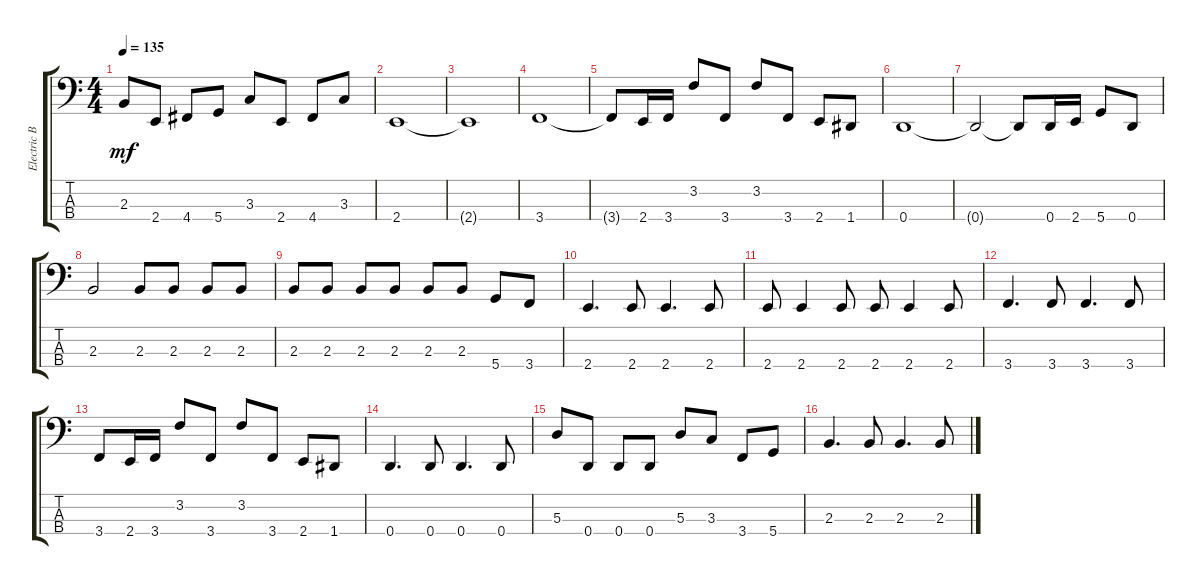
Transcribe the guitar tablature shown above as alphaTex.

\track ("Electric Bass" "Electric B") {instrument electricbassfinger}
\staff {score tabs}
\tuning (G2 D2 A1 D1) {hide}
\ts (4 4)
\tempo 135
\clef f4
\ks c
2.3.8{dy mf} 2.4.8 4.4.8 5.4.8 3.3.8 2.4.8 4.4.8 3.3.8 |
2.4.1 |
2.4{t}.1 |
3.4.1 |
3.4{t}.8 2.4.16 3.4.16 3.2.8 3.4.8 3.2.8 3.4.8 2.4.8 1.4.8 |
0.4.1 |
0.4{t}.2 0.4{t}.8 0.4.16 2.4.16 5.4.8 0.4.8 |
2.3.2 2.3.8 2.3.8 2.3.8 2.3.8 |
2.3.8 2.3.8 2.3.8 2.3.8 2.3.8 2.3.8 5.4.8 3.4.8 |
2.4.4{d} 2.4.8 2.4.4{d} 2.4.8 |
2.4.8 2.4.4 2.4.8 2.4.8 2.4.4 2.4.8 |
3.4.4{d} 3.4.8 3.4.4{d} 3.4.8 |
3.4.8 2.4.16 3.4.16 3.2.8 3.4.8 3.2.8 3.4.8 2.4.8 1.4.8 |
0.4.4{d} 0.4.8 0.4.4{d} 0.4.8 |
5.3.8 0.4.8 0.4.8 0.4.8 5.3.8 3.3.8 3.4.8 5.4.8 |
2.3.4{d} 2.3.8 2.3.4{d} 2.3.8
